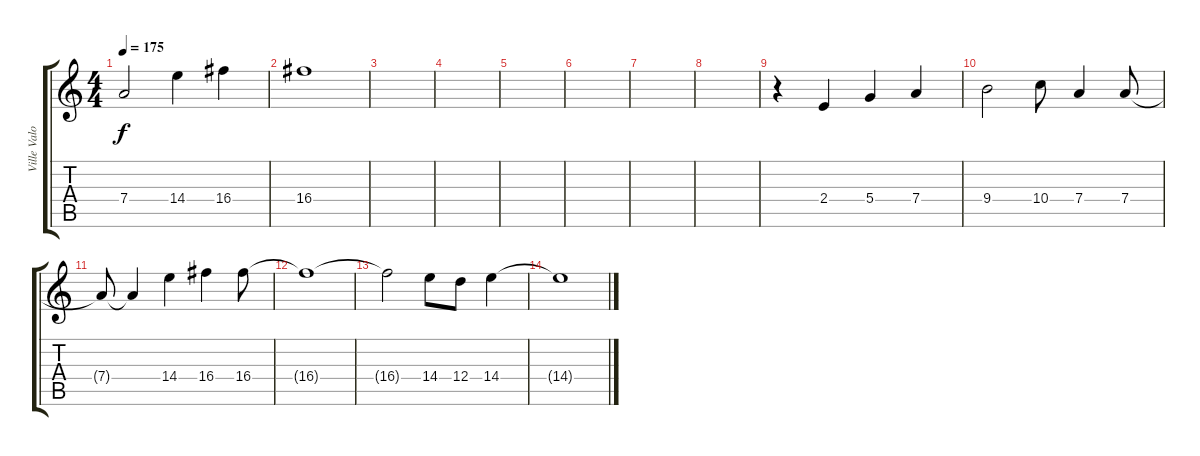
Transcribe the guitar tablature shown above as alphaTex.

\track ("Ville Valo" "Ville Valo") {instrument acousticguitarsteel}
\staff {score tabs}
\tuning (E4 B3 G3 D3 A2 E2) {hide}
\ts (4 4)
\tempo 175
\clef g2
\ks c
7.4{t}.2{dy f} 14.4.4 16.4.4 |
16.4.1 |
|
|
|
|
|
|
r.4 2.4.4 5.4.4 7.4.4 |
9.4.2 10.4.8 7.4.4 7.4.8 |
7.4{t}.8 7.4{t}.4 14.4.4 16.4.4 16.4.8 |
16.4{t}.1 |
16.4{t}.2 14.4.8 12.4.8 14.4.4 |
14.4{t}.1
